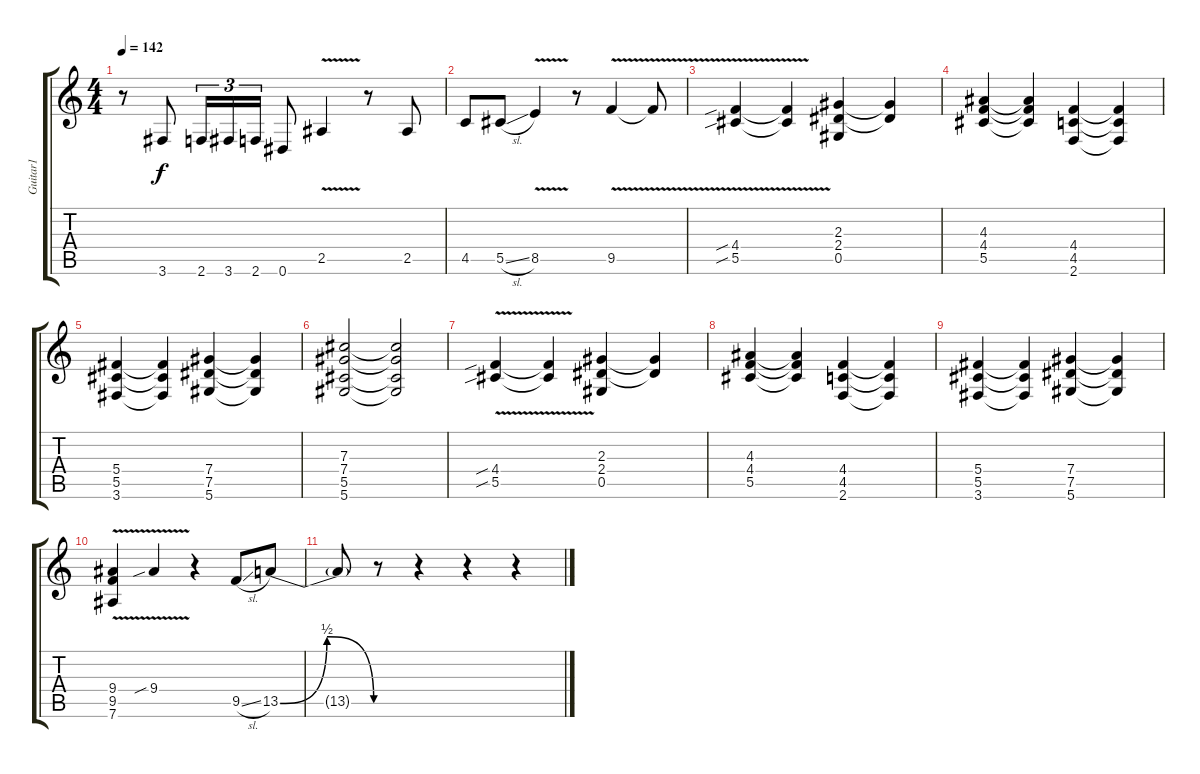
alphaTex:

\track ("Guitar1" "Guitar1") {instrument distortionguitar}
\staff {score tabs}
\tuning (Eb4 Bb3 Gb3 Db3 Ab2 Eb2) {hide}
\ts (4 4)
\tempo 142
\clef g2
\ks c
r.8{dy f} 3.6.8 2.6.16{tu (3 2)} 3.6.16{tu (3 2)} 2.6.16{tu (3 2)} 0.6.8 2.5{v}.4 r.8 2.5.8 |
4.5.8 5.5{sl}.8 8.5{v}.4 r.8 9.5{v}.4 9.5{t}.8 |
(4.4{v sib} 5.5{sib}).4 (4.4{t} 5.5{t}).4 (2.3 2.4 0.5).4 (2.3{t} 2.4{t}).4 |
(4.3 4.4 5.5).4 (4.3{t} 4.4{t} 5.5{t}).4 (4.4 4.5 2.6).4 (4.4{t} 4.5{t} 2.6{t}).4 |
(5.4 5.5 3.6).4 (5.4{t} 5.5{t} 3.6{t}).4 (7.4 7.5 5.6).4 (7.4{t} 7.5{t} 5.6{t}).4 |
(7.3 7.4 5.5 5.6).2 (7.3{t} 7.4{t} 5.5{t} 5.6{t}).2 |
(4.4{v sib} 5.5{sib}).4 (4.4{t} 5.5{t}).4 (2.3 2.4 0.5).4 (2.3{t} 2.4{t}).4 |
(4.3 4.4 5.5).4 (4.3{t} 4.4{t} 5.5{t}).4 (4.4 4.5 2.6).4 (4.4{t} 4.5{t} 2.6{t}).4 |
(5.4 5.5 3.6).4 (5.4{t} 5.5{t} 3.6{t}).4 (7.4 7.5 5.6).4 (7.4{t} 7.5{t} 5.6{t}).4 |
(9.4{v} 9.5 7.6).4 9.4{v sib}.4 r.4 9.5{sl}.8 13.5{be (bendrelease 0 0 30 2 45 2 60 0)}.8 |
13.5{t}.8 r.8 r.4 r.4 r.4
